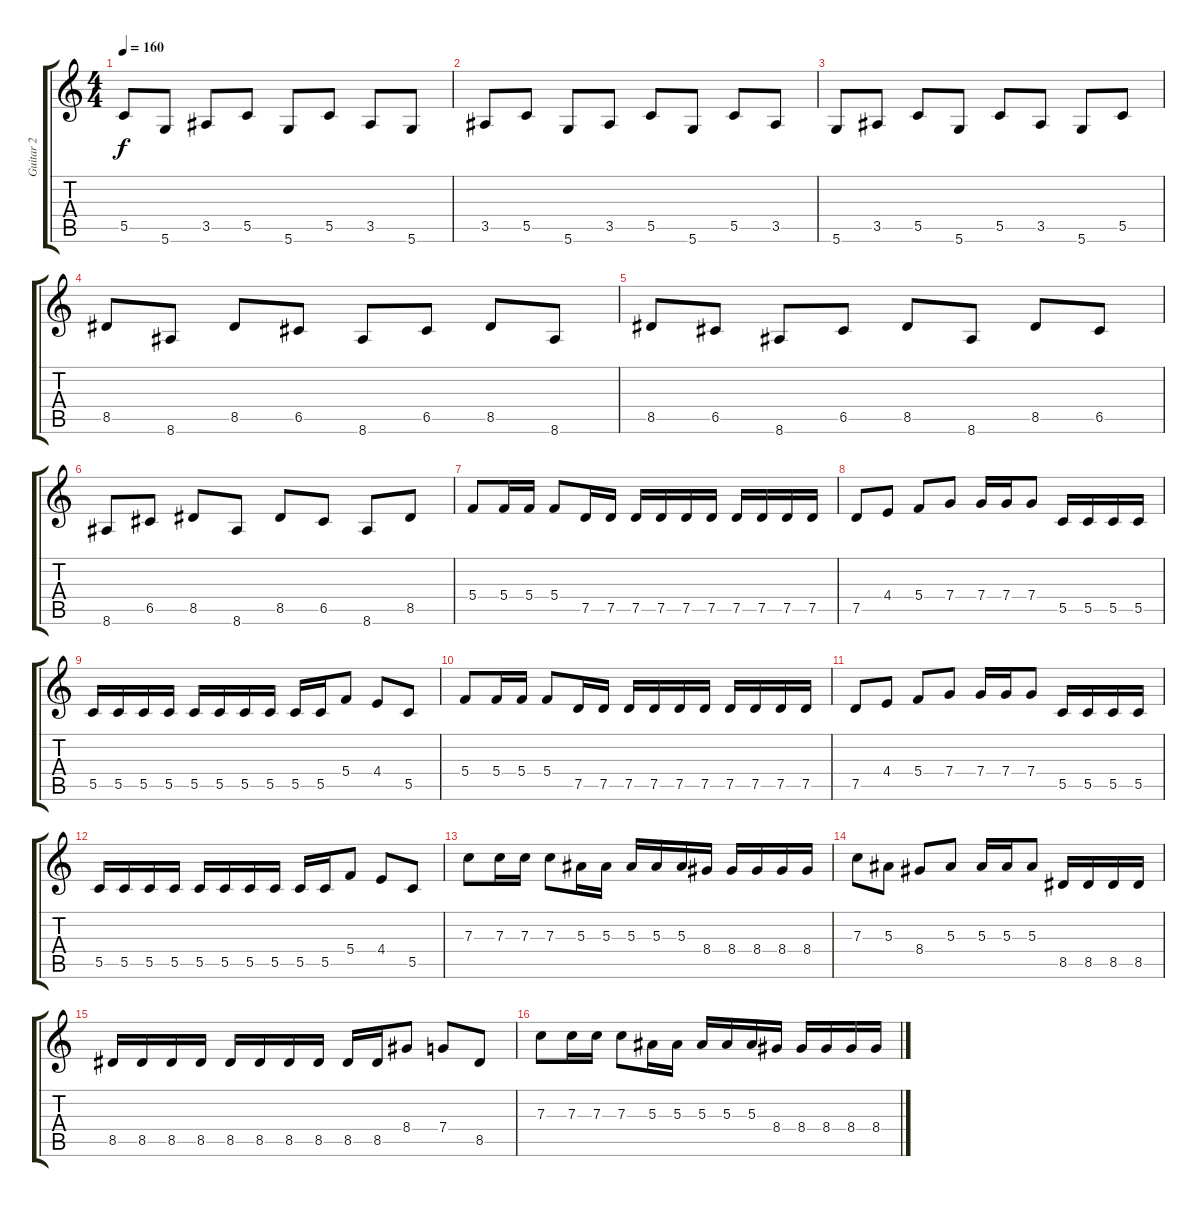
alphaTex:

\track ("Guitar 2" "Guitar 2") {instrument distortionguitar}
\staff {score tabs}
\tuning (D4 A3 F3 C3 G2 D2) {hide}
\ts (4 4)
\tempo 160
\clef g2
\ks c
5.5.8{dy f} 5.6.8 3.5.8 5.5.8 5.6.8 5.5.8 3.5.8 5.6.8 |
3.5.8 5.5.8 5.6.8 3.5.8 5.5.8 5.6.8 5.5.8 3.5.8 |
5.6.8 3.5.8 5.5.8 5.6.8 5.5.8 3.5.8 5.6.8 5.5.8 |
8.5.8 8.6.8 8.5.8 6.5.8 8.6.8 6.5.8 8.5.8 8.6.8 |
8.5.8 6.5.8 8.6.8 6.5.8 8.5.8 8.6.8 8.5.8 6.5.8 |
8.6.8 6.5.8 8.5.8 8.6.8 8.5.8 6.5.8 8.6.8 8.5.8 |
5.4.8 5.4.16 5.4.16 5.4.8 7.5.16 7.5.16 7.5.16 7.5.16 7.5.16 7.5.16 7.5.16 7.5.16 7.5.16 7.5.16 |
7.5.8 4.4.8 5.4.8 7.4.8 7.4.16 7.4.16 7.4.8 5.5.16 5.5.16 5.5.16 5.5.16 |
5.5.16 5.5.16 5.5.16 5.5.16 5.5.16 5.5.16 5.5.16 5.5.16 5.5.16 5.5.16 5.4.8 4.4.8 5.5.8 |
5.4.8 5.4.16 5.4.16 5.4.8 7.5.16 7.5.16 7.5.16 7.5.16 7.5.16 7.5.16 7.5.16 7.5.16 7.5.16 7.5.16 |
7.5.8 4.4.8 5.4.8 7.4.8 7.4.16 7.4.16 7.4.8 5.5.16 5.5.16 5.5.16 5.5.16 |
5.5.16 5.5.16 5.5.16 5.5.16 5.5.16 5.5.16 5.5.16 5.5.16 5.5.16 5.5.16 5.4.8 4.4.8 5.5.8 |
7.3.8 7.3.16 7.3.16 7.3.8 5.3.16 5.3.16 5.3.16 5.3.16 5.3.16 8.4.16 8.4.16 8.4.16 8.4.16 8.4.16 |
7.3.8 5.3.8 8.4.8 5.3.8 5.3.16 5.3.16 5.3.8 8.5.16 8.5.16 8.5.16 8.5.16 |
8.5.16 8.5.16 8.5.16 8.5.16 8.5.16 8.5.16 8.5.16 8.5.16 8.5.16 8.5.16 8.4.8 7.4.8 8.5.8 |
7.3.8 7.3.16 7.3.16 7.3.8 5.3.16 5.3.16 5.3.16 5.3.16 5.3.16 8.4.16 8.4.16 8.4.16 8.4.16 8.4.16
